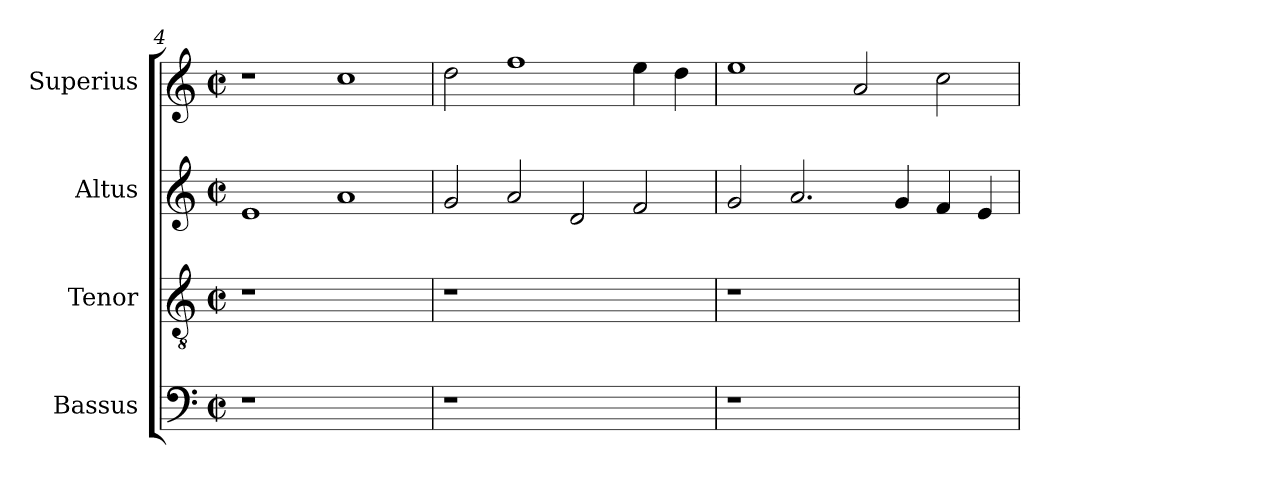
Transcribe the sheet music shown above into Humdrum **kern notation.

**kern	**kern	**kern	**kern
*part4	*part3	*part2	*part1
*staff4	*staff3	*staff2	*staff1
*I"Bassus	*I"Tenor	*I"Altus	*I"Superius
*I'B.	*I'T.	*I'A.	*I'S.
*clefF4	*clefGv2	*clefG2	*clefG2
*	*ITrd7c12	*	*
*k[]	*k[]	*k[]	*k[]
*C:	*C:	*C:	*C:
*M2/2	*M2/2	*M2/2	*M2/2
*met(c|)	*met(c|)	*met(c|)	*met(c|)
=4	=4	=4	=4
!LO:N:vis=1	!LO:N:vis=1	!	!
1r	1r	1ei	1r
1ryy	1ryy	1ai	1cci
=5	=5	=5	=5
!LO:N:vis=1	!LO:N:vis=1	!	!
1r	1r	2gi/	2ddi\
.	.	2ai/	1ffi
1ryy	1ryy	2di/	.
.	.	2fi/	4eei\
.	.	.	4ddi\
!!LO:LB:g=z
=6	=6	=6	=6
!LO:N:vis=1	!LO:N:vis=1	!	!
1r	1r	2gi/	1eei
.	.	2.ai/	.
1ryy	1ryy	.	2ai/
.	.	4gi/	.
.	.	4fi/	2cci\
.	.	4ei/	.
=	=	=	=
*-	*-	*-	*-
